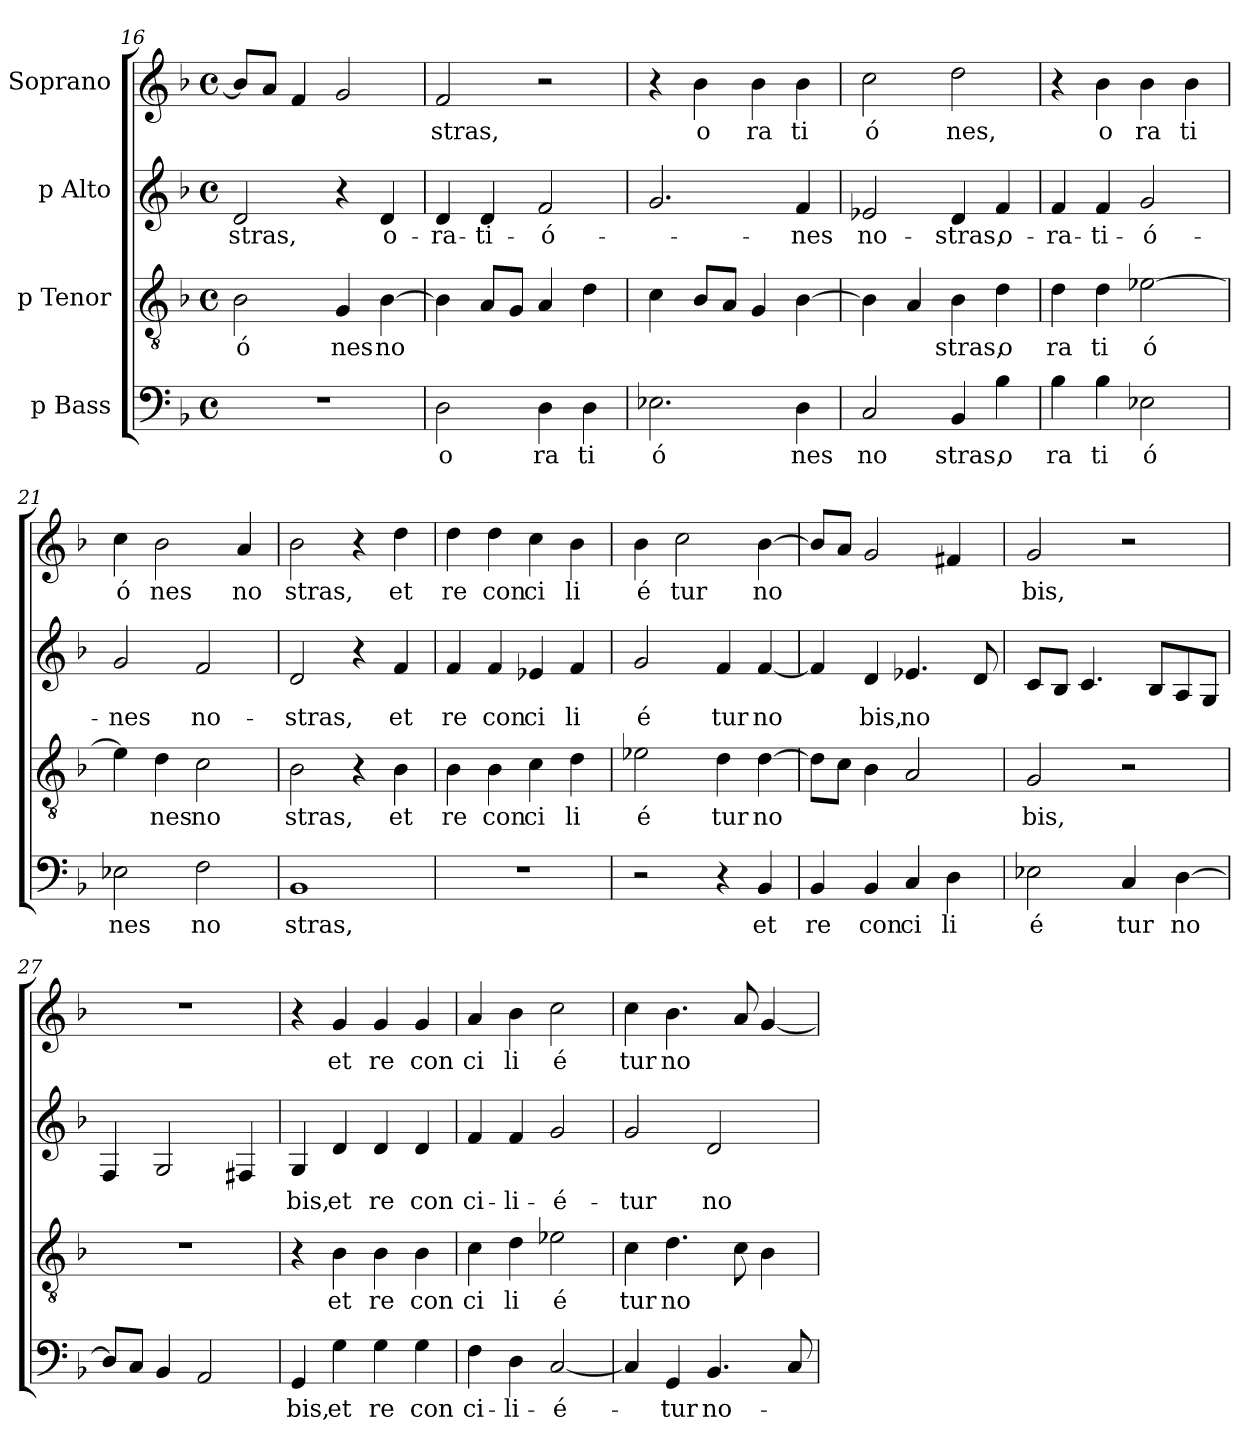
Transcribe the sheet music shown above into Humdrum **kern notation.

**kern	**text	**kern	**text	**kern	**text	**kern	**text
*part4	*part4	*part3	*part3	*part2	*part2	*part1	*part1
*staff4	*staff4	*staff3	*staff3	*staff2	*staff2	*staff1	*staff1
*I"p Bass	*	*I"p Tenor	*	*I"p Alto	*	*I"Soprano	*
*clefF4	*	*clefGv2	*	*clefG2	*	*clefG2	*
*k[b-]	*	*k[b-]	*	*k[b-]	*	*k[b-]	*
*F:	*	*F:	*	*F:	*	*F:	*
*M4/4	*	*M4/4	*	*M4/4	*	*M4/4	*
*met(c)	*	*met(c)	*	*met(c)	*	*met(c)	*
=16	=16	=16	=16	=16	=16	=16	=16
!	!	!	!LO:LY:b:cj	!	!LO:LY:b:cj	!	!
1r	.	2B-\	ó	2d/	-stras,	8b-/L]	.
.	.	.	.	.	.	8a/J	.
.	.	.	.	.	.	4f/	.
!	!	!	!LO:LY:b:cj	!	!	!	!
.	.	4G/	nes	4r	.	2g/	.
!	!	!	!LO:LY:b:cj	!	!LO:LY:b:cj	!	!
.	.	[>4B-\	no	4d/	o-	.	.
=17	=17	=17	=17	=17	=17	=17	=17
!	!LO:LY:b:cj	!	!	!	!LO:LY:b:cj	!	!LO:LY:b:cj
2D\	o	4B-\]	.	4d/	-ra-	2f/	stras,
!	!	!	!	!	!LO:LY:b:cj	!	!
.	.	8A/L	.	4d/	-ti-	.	.
.	.	8G/J	.	.	.	.	.
!	!LO:LY:b:cj	!	!	!	!LO:LY:b:cj	!	!
4D\	ra	4A/	.	2f/	-ó-	2r	.
!	!LO:LY:b:cj	!	!	!	!	!	!
4D\	ti	4d\	.	.	.	.	.
=18	=18	=18	=18	=18	=18	=18	=18
!	!LO:LY:b:cj	!	!	!	!	!	!
2.E-X\	ó	4c\	.	2.g/	.	4r	.
!	!	!	!	!	!	!	!LO:LY:b:cj
.	.	8B-/L	.	.	.	4b-\	o
.	.	8A/J	.	.	.	.	.
!	!	!	!	!	!	!	!LO:LY:b:cj
.	.	4G/	.	.	.	4b-\	ra
!	!LO:LY:b:cj	!	!	!	!LO:LY:b:cj	!	!LO:LY:b:cj
4D\	nes	[>4B-\	.	4f/	-nes	4b-\	ti
=19	=19	=19	=19	=19	=19	=19	=19
!	!LO:LY:b:cj	!	!	!	!LO:LY:b:cj	!	!LO:LY:b:cj
2C/	no	4B-\]	.	2e-X/	no-	2cc\	ó
.	.	4A/	.	.	.	.	.
!	!LO:LY:b:cj	!	!LO:LY:b:cj	!	!LO:LY:b:cj	!	!LO:LY:b:cj
4BB-/	stras,	4B-\	stras,	4d/	-stras,	2dd\	nes,
!	!LO:LY:b:cj	!	!LO:LY:b:cj	!	!LO:LY:b:cj	!	!
4B-\	o	4d\	o	4f/	o-	.	.
=20	=20	=20	=20	=20	=20	=20	=20
!	!LO:LY:b:cj	!	!LO:LY:b:cj	!	!LO:LY:b:cj	!	!
4B-\	ra	4d\	ra	4f/	-ra-	4r	.
!	!LO:LY:b:cj	!	!LO:LY:b:cj	!	!LO:LY:b:cj	!	!LO:LY:b:cj
4B-\	ti	4d\	ti	4f/	-ti-	4b-\	o
!	!LO:LY:b:cj	!	!LO:LY:b:cj	!	!LO:LY:b:cj	!	!LO:LY:b:cj
2E-X\	ó	[>2e-X\	ó	2g/	-ó-	4b-\	ra
!	!	!	!	!	!	!	!LO:LY:b:cj
.	.	.	.	.	.	4b-\	ti
=21	=21	=21	=21	=21	=21	=21	=21
!	!LO:LY:b:cj	!	!	!	!LO:LY:b:cj	!	!LO:LY:b:cj
2E-X\	nes	4e-\]	.	2g/	-nes	4cc\	ó
!	!	!	!LO:LY:b:cj	!	!	!	!LO:LY:b:cj
.	.	4d\	nes	.	.	2b-\	nes
!	!LO:LY:b:cj	!	!LO:LY:b:cj	!	!LO:LY:b:cj	!	!
2F\	no	2c\	no	2f/	no-	.	.
!	!	!	!	!	!	!	!LO:LY:b:cj
.	.	.	.	.	.	4a/	no
!!LO:LB:g=z
=22	=22	=22	=22	=22	=22	=22	=22
!	!LO:LY:b:cj	!	!LO:LY:b:cj	!	!LO:LY:b:cj	!	!LO:LY:b:cj
1BB-	stras,	2B-\	stras,	2d/	-stras,	2b-\	stras,
.	.	4r	.	4r	.	4r	.
!	!	!	!LO:LY:b:cj	!	!LO:LY:b:cj	!	!LO:LY:b:cj
.	.	4B-\	et	4f/	et	4dd\	et
=23	=23	=23	=23	=23	=23	=23	=23
!	!	!	!LO:LY:b:cj	!	!LO:LY:b:cj	!	!LO:LY:b:cj
1r	.	4B-\	re	4f/	re	4dd\	re
!	!	!	!LO:LY:b:cj	!	!LO:LY:b:cj	!	!LO:LY:b:cj
.	.	4B-\	con	4f/	con	4dd\	con
!	!	!	!LO:LY:b:cj	!	!LO:LY:b:cj	!	!LO:LY:b:cj
.	.	4c\	ci	4e-X/	ci	4cc\	ci
!	!	!	!LO:LY:b:cj	!	!LO:LY:b:cj	!	!LO:LY:b:cj
.	.	4d\	li	4f/	li	4b-\	li
=24	=24	=24	=24	=24	=24	=24	=24
!	!	!	!LO:LY:b:cj	!	!LO:LY:b:cj	!	!LO:LY:b:cj
2r	.	2e-X\	é	2g/	é	4b-\	é
!	!	!	!	!	!	!	!LO:LY:b:cj
.	.	.	.	.	.	2cc\	tur
!	!	!	!LO:LY:b:cj	!	!LO:LY:b:cj	!	!
4r	.	4d\	tur	4f/	tur	.	.
!	!LO:LY:b:cj	!	!LO:LY:b:cj	!	!LO:LY:b:cj	!	!LO:LY:b:cj
4BB-/	et	[>4d\	no	[<4f/	no	[>4b-\	no
=25	=25	=25	=25	=25	=25	=25	=25
!	!LO:LY:b:cj	!	!	!	!	!	!
4BB-/	re	8d\L]	.	4f/]	.	8b-/L]	.
.	.	8c\J	.	.	.	8a/J	.
!	!LO:LY:b:cj	!	!	!	!LO:LY:b:cj	!	!
4BB-/	con	4B-\	.	4d/	bis,	2g/	.
!	!LO:LY:b:cj	!	!	!	!LO:LY:b:cj	!	!
4C/	ci	2A/	.	4.e-X/	no	.	.
!	!LO:LY:b:cj	!	!	!	!	!	!
4D\	li	.	.	.	.	4f#X/	.
.	.	.	.	8d/	.	.	.
=26	=26	=26	=26	=26	=26	=26	=26
!	!LO:LY:b:cj	!	!LO:LY:b:cj	!	!	!	!LO:LY:b:cj
2E-X\	é	2G/	bis,	8c/L	.	2g/	bis,
.	.	.	.	8B-/J	.	.	.
.	.	.	.	4.c/	.	.	.
!	!LO:LY:b:cj	!	!	!	!	!	!
4C/	tur	2r	.	.	.	2r	.
.	.	.	.	8B-/L	.	.	.
!	!LO:LY:b:cj	!	!	!	!	!	!
[>4D\	no	.	.	8A/	.	.	.
.	.	.	.	8G/J	.	.	.
=27	=27	=27	=27	=27	=27	=27	=27
8D/L]	.	1r	.	4F/	.	1r	.
8C/J	.	.	.	.	.	.	.
4BB-/	.	.	.	2G/	.	.	.
2AA/	.	.	.	.	.	.	.
.	.	.	.	4F#X/	.	.	.
=28	=28	=28	=28	=28	=28	=28	=28
!	!LO:LY:b:cj	!	!	!	!LO:LY:b:cj	!	!
4GG/	bis,	4r	.	4G/	bis,	4r	.
!	!LO:LY:b:cj	!	!LO:LY:b:cj	!	!LO:LY:b:cj	!	!LO:LY:b:cj
4G\	et	4B-\	et	4d/	et	4g/	et
!	!LO:LY:b:cj	!	!LO:LY:b:cj	!	!LO:LY:b:cj	!	!LO:LY:b:cj
4G\	re	4B-\	re	4d/	re	4g/	re
!	!LO:LY:b:cj	!	!LO:LY:b:cj	!	!LO:LY:b:cj	!	!LO:LY:b:cj
4G\	con	4B-\	con	4d/	con	4g/	con
!!LO:PB:g=z
=29	=29	=29	=29	=29	=29	=29	=29
!	!LO:LY:b:cj	!	!LO:LY:b:cj	!	!LO:LY:b:cj	!	!LO:LY:b:cj
4F\	ci-	4c\	ci	4f/	ci-	4a/	ci
!	!LO:LY:b:cj	!	!LO:LY:b:cj	!	!LO:LY:b:cj	!	!LO:LY:b:cj
4D\	-li-	4d\	li	4f/	-li-	4b-\	li
!	!LO:LY:b:cj	!	!LO:LY:b:cj	!	!LO:LY:b:cj	!	!LO:LY:b:cj
[<2C/	-é-	2e-X\	é	2g/	-é-	2cc\	é
=30	=30	=30	=30	=30	=30	=30	=30
!	!	!	!LO:LY:b:cj	!	!LO:LY:b:cj	!	!LO:LY:b:cj
4C/]	.	4c\	tur	2g/	-tur	4cc\	tur
!	!LO:LY:b:cj	!	!LO:LY:b:cj	!	!	!	!LO:LY:b:cj
4GG/	-tur	4.d\	no	.	.	4.b-\	no
!	!LO:LY:b:cj	!	!	!	!LO:LY:b:cj	!	!
4.BB-/	no-	.	.	2d/	no-	.	.
.	.	8c\	.	.	.	8a/	.
.	.	4B-\	.	.	.	[<4g/	.
8C/	.	.	.	.	.	.	.
=	=	=	=	=	=	=	=
*-	*-	*-	*-	*-	*-	*-	*-
